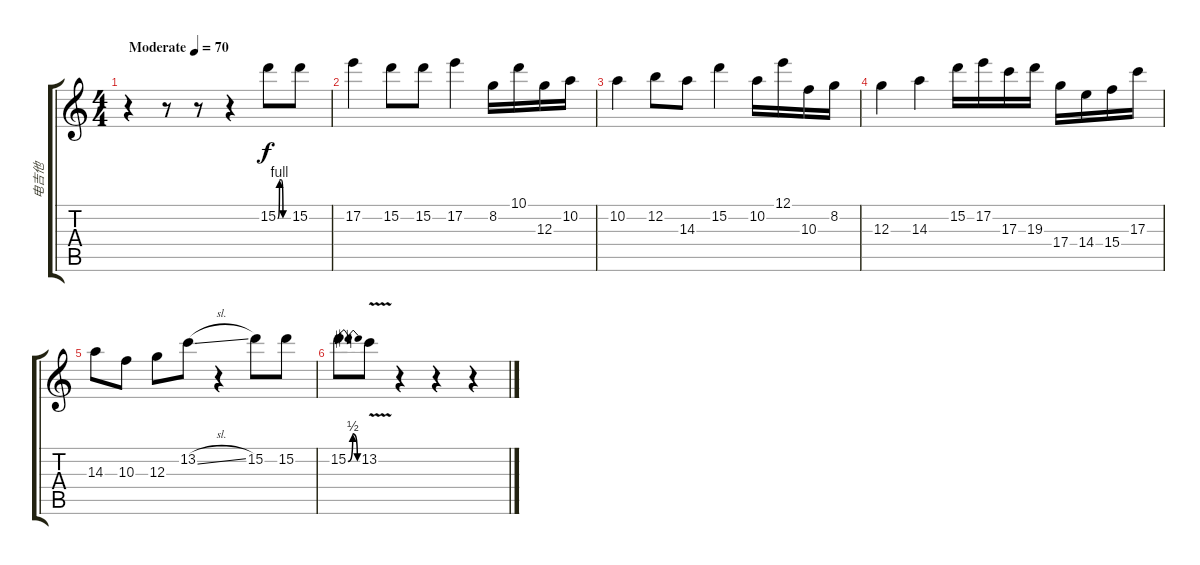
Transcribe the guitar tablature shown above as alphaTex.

\track ("电吉他" "电吉他") {instrument acousticguitarsteel}
\staff {score tabs}
\tuning (E4 B3 G3 D3 A2 E2) {hide}
\ts (4 4)
\tempo (70 "Moderate")
\clef g2
\ks c
r.4{dy f instrument acousticguitarsteel} r.8 r.8 r.4 15.2{be (custom 0 0 10 4 20 4 30 0 60 0)}.8 15.2.8 |
17.2.4 15.2.8 15.2.8 17.2.4 8.2.16 10.1.16 12.3.16 10.2.16 |
10.2.4 12.2.8 14.3.8 15.2.4 10.2.16 12.1.16 10.3.16 8.2.16 |
12.3.4{txt ""} 14.3.4 15.2.16 17.2.16 17.3.16 19.3.16 17.4.16 14.4.16 15.4.16 17.3.16 |
14.3.8 10.3.8 12.3.8 13.2{sl}.8 r.4 15.2.8 15.2.8 |
15.2{be (bendrelease 0 0 15 2 15 2 60 0)}.8 13.2{v}.8 r.4 r.4 r.4
